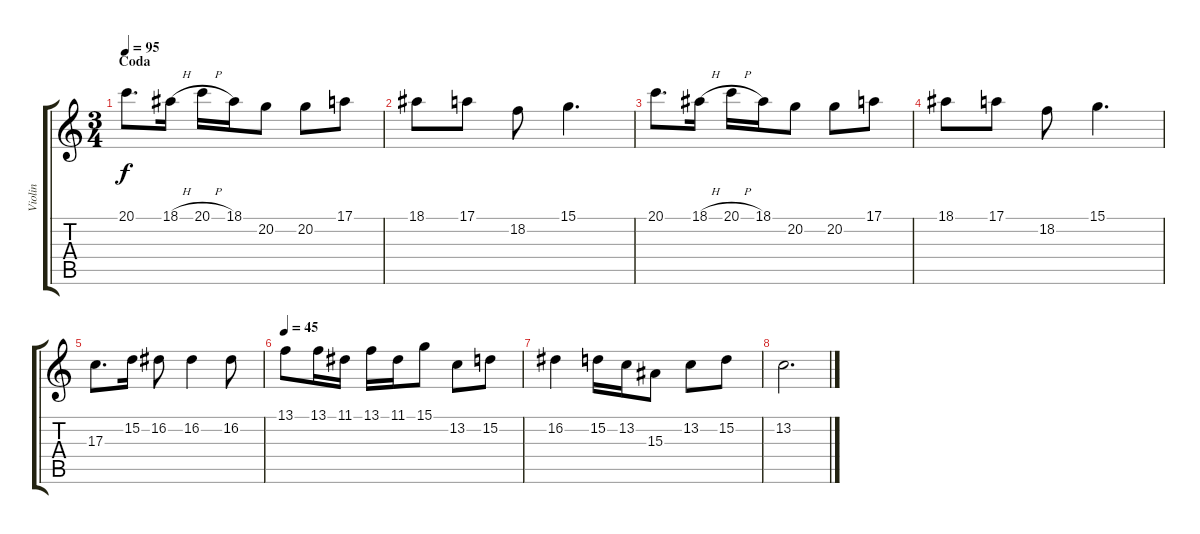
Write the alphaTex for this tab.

\track ("Violin" "Violin") {instrument violin}
\staff {score tabs}
\tuning (E4 B3 G3 D3 A2 E2) {hide}
\ts (3 4)
\section ("" "Coda")
\tempo 95
\clef g2
\ks c
20.1.8{d dy f} 18.1{h}.16 20.1{h}.16 18.1.16 20.2.8 20.2.8 17.1.8 |
18.1.8 17.1.8 18.2.8 15.1.4{d} |
20.1.8{d} 18.1{h}.16 20.1{h}.16 18.1.16 20.2.8 20.2.8 17.1.8 |
18.1.8 17.1.8 18.2.8 15.1.4{d} |
17.3.8{d} 15.2.16 16.2.8 16.2.4 16.2.8 |
\tempo 45
13.1.8 13.1.16 11.1.16 13.1.16 11.1.16 15.1.8 13.2.8 15.2.8 |
16.2.4 15.2.16 13.2.16 15.3.8 13.2.8 15.2.8 |
13.2.2{d}
